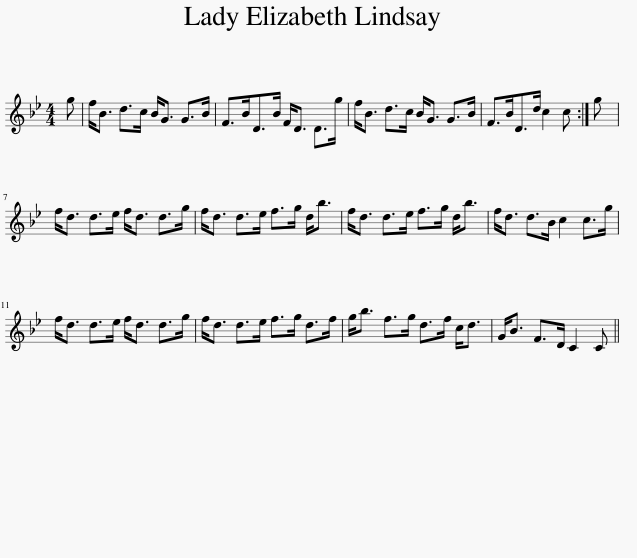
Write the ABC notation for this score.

X:1
L:1/8
M:4/4
I:linebreak $
K:Bb
V:1 treble
V:1
 g | f<B d>c B<G G>B | F>BD>B F<D D>g | f<B d>c B<G G>B | F>BD>d c2 c :| %5
 g |$ f<d d>e f<d d>g | f<d d>e f>g d<b | f<d d>e f>g d<b | f<d d>B c2 c>g |$ %10
 f<d d>e f<d d>g | f<d d>e f>g d>f | g<b f>g d>f c<d | G<B F>D C2 C || %14
